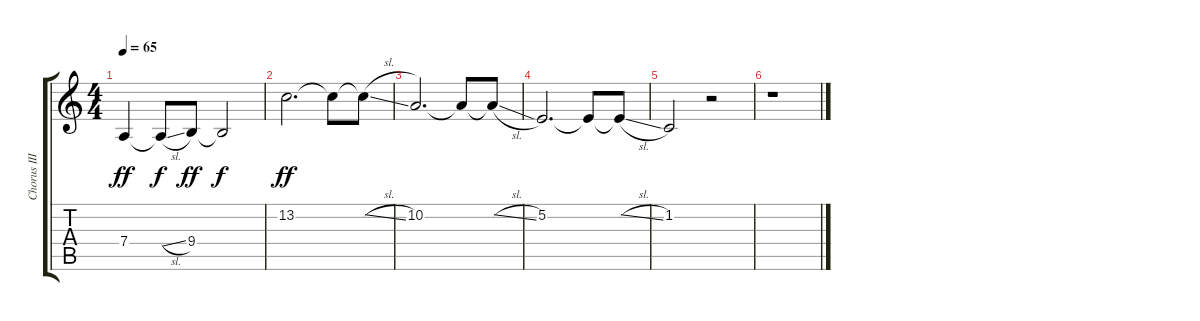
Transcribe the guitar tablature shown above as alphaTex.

\track ("Chorus III" "Chorus III") {instrument voiceoohs}
\staff {score tabs}
\tuning (E4 B3 G3 D3 A2 E2) {hide}
\ts (4 4)
\tempo 65
\clef g2
\ks c
7.4.4{dy ff} 7.4{sl t}.8{dy f} 9.4.8{dy ff} 9.4{t}.2{dy f} |
13.2.2{d dy ff} 13.2{t}.8 13.2{sl t}.8 |
10.2.2{d} 10.2{t}.8 10.2{sl t}.8 |
5.2.2{d} 5.2{t}.8 5.2{sl t}.8 |
1.2.2 r.2 |
r.1
